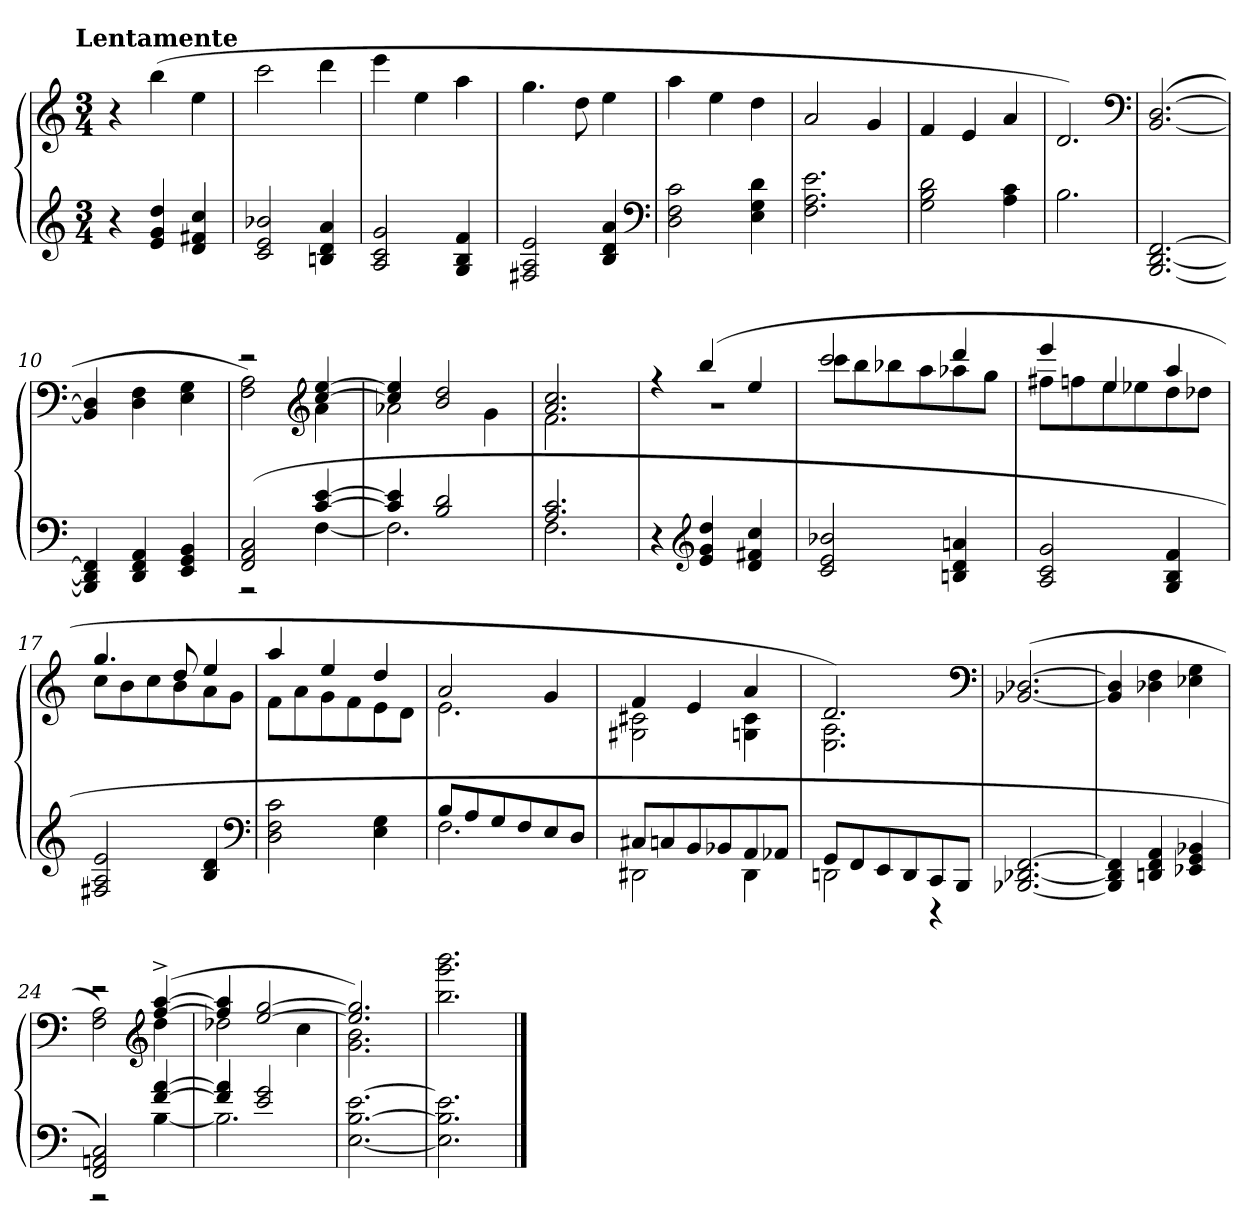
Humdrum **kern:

**kern	**kern
*part1	*part1
*staff2	*staff1
*clefG2	*clefG2
*k[]	*k[]
!!LO:TX:omd:t=Lentamente
*M3/4	*M3/4
*MM60	*MM60
=1	=1
4r	4r
4e/ 4g/ 4dd/	(4bb\
4d/ 4f#X/ 4cc/	4ee\
=2	=2
2c/ 2e/ 2b-X/	2ccc\
4Bn/ 4d/ 4a/	4ddd\
=3	=3
2A/ 2c/ 2g/	4eee\
.	4ee\
4G/ 4B/ 4f/	4aa\
=4	=4
2F#X/ 2A/ 2e/	4.gg\
.	8dd\
4B/ 4d/ 4a/	4ee\
*clefF4	*
=5	=5
2D\ 2F\ 2c\	4aa\
.	4ee\
4E\ 4G\ 4d\	4dd\
=6	=6
2.F\ 2.A\ 2.e\	2a/
.	4g/
=7	=7
2G\ 2B\ 2d\	4f/
.	4e/
4A\ 4c\	4a/
=8	=8
2.B\	2.d/)
*	*clefF4
=9	=9
[2.BBB/ [2.DD/ [2.FF/	([2.BB/ [2.D/
=10	=10
4BBB]/ 4DD]/ 4FF]/	4BB]/ 4D]/
4DD/ 4FF/ 4AA/	4D\ 4F\
4EE/ 4GG/ 4BB/	4E\ 4G\
=11	=11
*^	*^
(2FF/ 2AA/ 2C/	2r	2r	2F\ 2A\)
*	*	*clefG2	*
[4c/ [4e/	[4F\	[4cc/ [4ee/	4a\
=12	=12	=12	=12
4c]/ 4e]/	2.F\]	4cc]/ 4ee]/	2a-X\
2B/ 2d/	.	2b/ 2dd/	.
.	.	.	4g\
=13	=13	=13	=13
2.A/ 2.c/	2.F\	2.a/ 2.cc/	2.f\
*v	*v	*	*
=14	=14	=14
4r	4r	2.r
*clefG2	*	*
4e/ 4g/ 4dd/	(4bb/	.
4d/ 4f#X/ 4cc/	4ee/	.
=15	=15	=15
2c/ 2e/ 2b-X/	2ccc/	8ccc\L
.	.	8bb\
.	.	8bb-X\
.	.	8aa\
4Bn/ 4d/ 4an/	4ddd/	8aa-X\
.	.	8gg\J
=16	=16	=16
2A/ 2c/ 2g/	4eee/	8ff#X\L
.	.	8ffn\
.	4ee/	8ee\
.	.	8ee-X\
4G/ 4B/ 4f/	4aa/	8dd\
.	.	8dd-X\J
=17	=17	=17
2F#X/ 2A/ 2e/	4.gg/	8cc\L
.	.	8b\
.	.	8cc\
.	8dd/	8b\
4B/ 4d/	4ee/	8a\
.	.	8g\J
*clefF4	*	*
=18	=18	=18
2D\ 2F\ 2c\	4aa/	8f\L
.	.	8a\
.	4ee/	8g\
.	.	8f\
4E\ 4G\	4dd/	8e\
.	.	8d\J
=19	=19	=19
*^	*	*
8B/L	2.F\	2a/	2.e\
8A/	.	.	.
8G/	.	.	.
8F/	.	.	.
8E/	.	4g/	.
8D/J	.	.	.
=20	=20	=20	=20
8C#X/L	2DD#X\	4f/	2G#X\ 2c#X\
8Cn/	.	.	.
8BB/	.	4e/	.
8BB-X/	.	.	.
8AA/	4DD#\	4a/	4Gn\ 4c#\
8AA-X/J	.	.	.
=21	=21	=21	=21
8GG/L	2DDn\	2.d/)	2.E\ 2.A\
8FF/	.	.	.
8EE/	.	.	.
8DD/	.	.	.
8CC/	4r	.	.
8BBB/J	.	.	.
*v	*v	*	*
*	*v	*v
*	*clefF4
=22	=22
[2.BBB-X/ [2.DD-X/ [2.FF/	([2.BB-X/ [2.D-X/
=23	=23
4BBB-]/ 4DD-]/ 4FF]/	4BB-]/ 4D-]/
4DDn/ 4FF/ 4AA/	4D-X\ 4F\
4EE-X/ 4GG/ 4BB-X/	4E-X\ 4G\
=24	=24
*^	*^
2FF/ 2AAn/ 2C/)	2r	2r	2F\ 2A\)
*	*	*clefG2	*
[4f/ [4a/	[4B\	([4ff^/ [4aa^/	4dd\
=25	=25	=25	=25
4f]/ 4a]/	2.B\]	4ff]/ 4aa]/	2dd-X\
2e/ 2g/	.	[2ee/ [2gg/	.
.	.	.	4cc\
*v	*v	*	*
=26	=26	=26
[2.E\ [2.B\ [2.e\	2.ee]/ 2.gg]/)	2.g\ 2.b\
*	*v	*v
=27	=27
2.E]\ 2.B]\ 2.e]\	2.bb\ 2.ggg\ 2.bbb\
==	==
*-	*-
